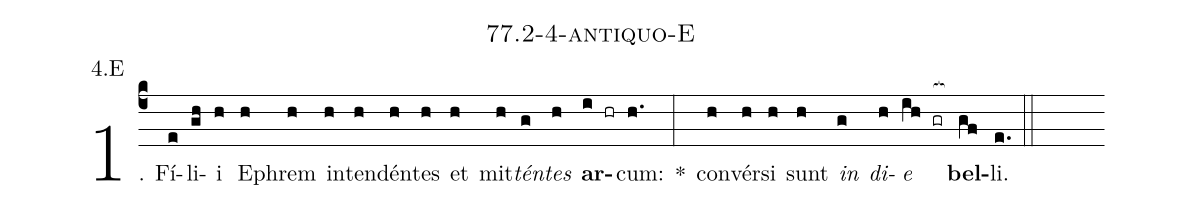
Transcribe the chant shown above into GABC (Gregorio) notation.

name: 77.2-4-antiquo-E;
annotation: 4.E;
%%
(c4)1. Fí(e)li(gh)i(h) E(h)phrem(h) in(h)ten(h)dén(h)tes(h) et(h) mit(h)<i>tén</i>(g)<i>tes</i>(h) <b>ar</b>(i hr)cum:(h.) *(:) con(h)vér(h)si(h) sunt(h) <i>in</i>(g) <i>di</i>(h)<i>e</i>(ih gr[ocb:1{]) <b>bel</b>(gf[ocb:0}])li.(e.) (::)


%E(h) u(g) o(h) u(ih) a(gf) e.(e.) (::)
